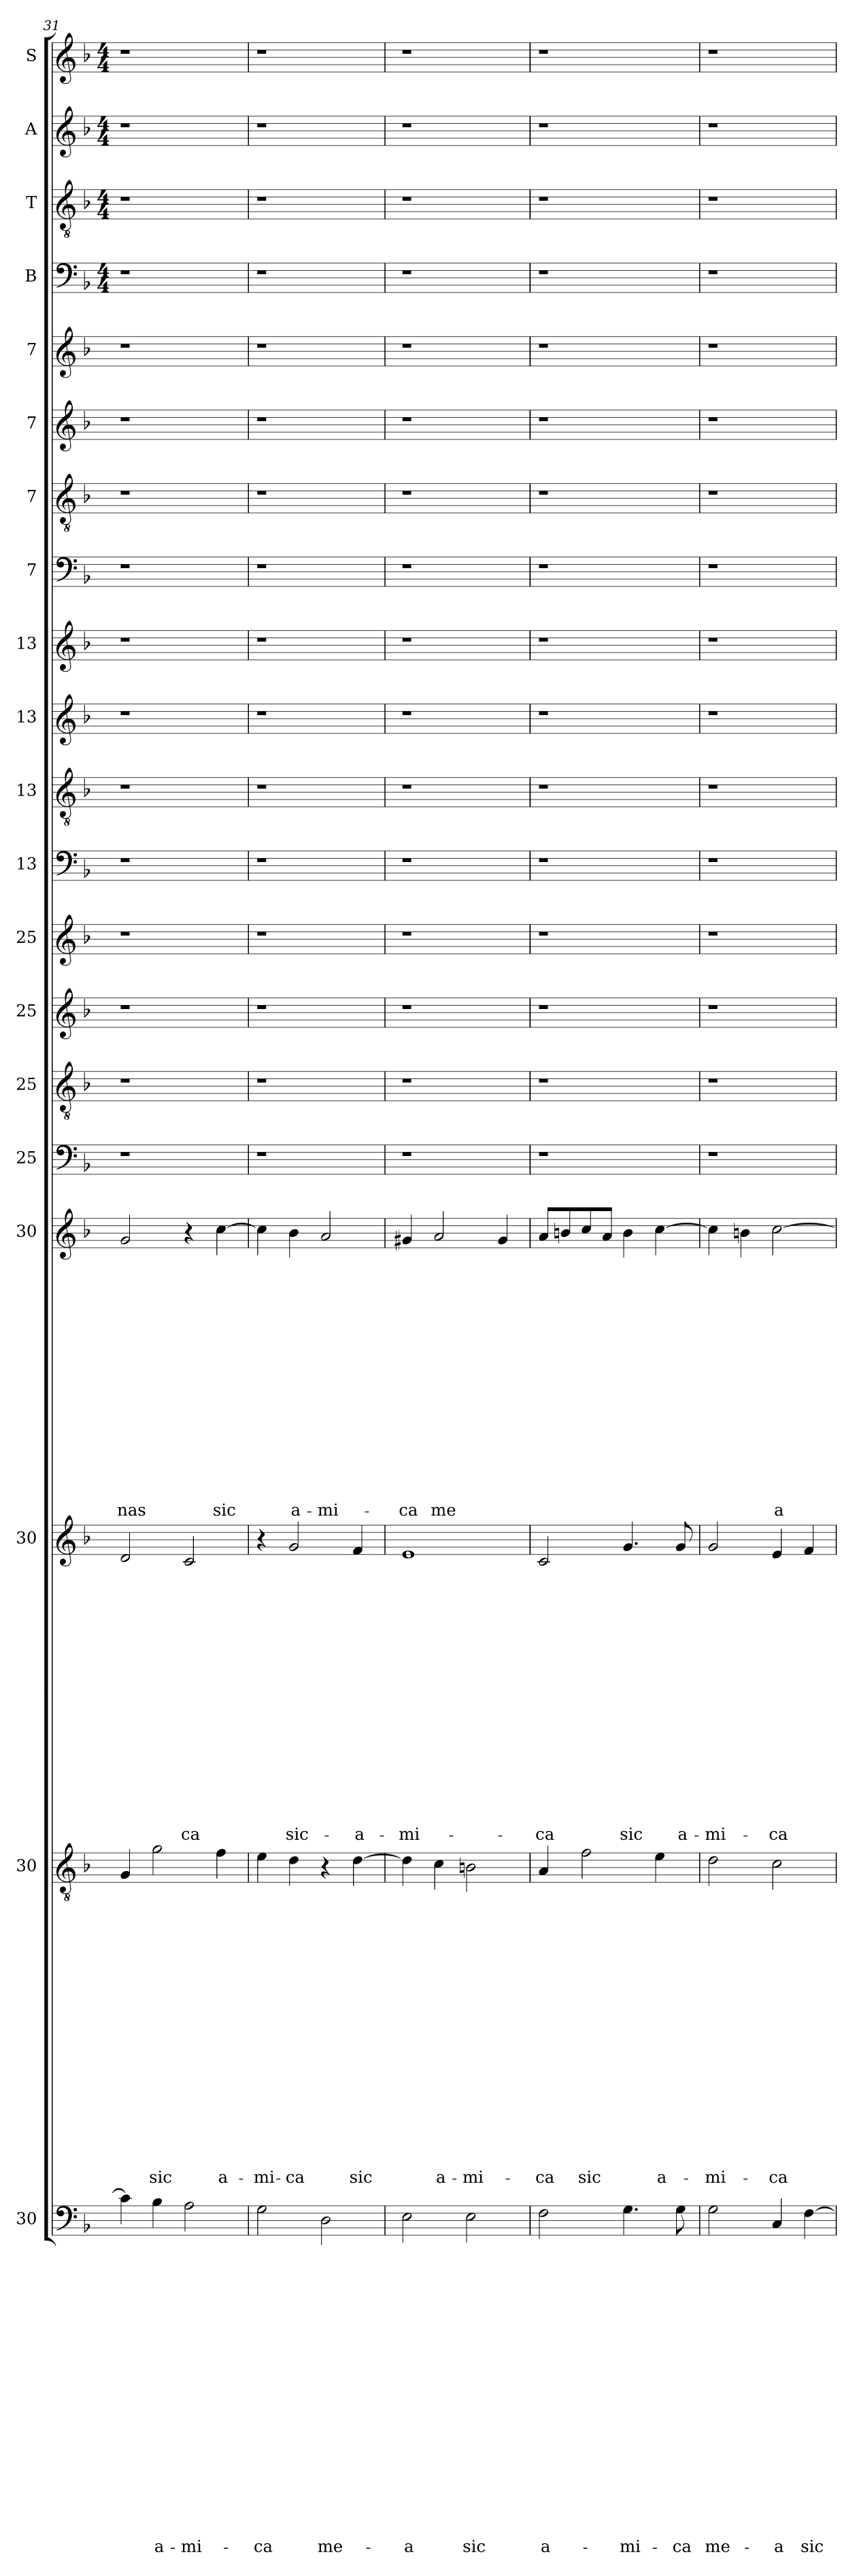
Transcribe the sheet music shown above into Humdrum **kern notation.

**kern	**text	**text	**text	**text	**text	**text	**text	**text	**text	**text	**text	**text	**text	**text	**text	**text	**text	**text	**text	**kern	**text	**text	**text	**text	**text	**text	**text	**text	**text	**text	**text	**text	**text	**text	**text	**text	**text	**text	**kern	**text	**text	**text	**text	**text	**text	**text	**text	**text	**text	**text	**text	**text	**text	**text	**text	**text	**kern	**text	**text	**text	**text	**text	**text	**text	**text	**text	**text	**text	**text	**text	**text	**text	**text	**kern	**kern	**kern	**kern	**kern	**kern	**kern	**kern	**kern	**kern	**kern	**kern	**kern	**kern	**kern	**kern
*part20	*part20	*part20	*part20	*part20	*part20	*part20	*part20	*part20	*part20	*part20	*part20	*part20	*part20	*part20	*part20	*part20	*part20	*part20	*part20	*part19	*part19	*part19	*part19	*part19	*part19	*part19	*part19	*part19	*part19	*part19	*part19	*part19	*part19	*part19	*part19	*part19	*part19	*part19	*part18	*part18	*part18	*part18	*part18	*part18	*part18	*part18	*part18	*part18	*part18	*part18	*part18	*part18	*part18	*part18	*part18	*part18	*part17	*part17	*part17	*part17	*part17	*part17	*part17	*part17	*part17	*part17	*part17	*part17	*part17	*part17	*part17	*part17	*part17	*part16	*part15	*part14	*part13	*part12	*part11	*part10	*part9	*part8	*part7	*part6	*part5	*part4	*part3	*part2	*part1
*staff20	*staff20	*staff20	*staff20	*staff20	*staff20	*staff20	*staff20	*staff20	*staff20	*staff20	*staff20	*staff20	*staff20	*staff20	*staff20	*staff20	*staff20	*staff20	*staff20	*staff19	*staff19	*staff19	*staff19	*staff19	*staff19	*staff19	*staff19	*staff19	*staff19	*staff19	*staff19	*staff19	*staff19	*staff19	*staff19	*staff19	*staff19	*staff19	*staff18	*staff18	*staff18	*staff18	*staff18	*staff18	*staff18	*staff18	*staff18	*staff18	*staff18	*staff18	*staff18	*staff18	*staff18	*staff18	*staff18	*staff18	*staff17	*staff17	*staff17	*staff17	*staff17	*staff17	*staff17	*staff17	*staff17	*staff17	*staff17	*staff17	*staff17	*staff17	*staff17	*staff17	*staff17	*staff16	*staff15	*staff14	*staff13	*staff12	*staff11	*staff10	*staff9	*staff8	*staff7	*staff6	*staff5	*staff4	*staff3	*staff2	*staff1
*I"30	*	*	*	*	*	*	*	*	*	*	*	*	*	*	*	*	*	*	*	*I"30	*	*	*	*	*	*	*	*	*	*	*	*	*	*	*	*	*	*	*I"30	*	*	*	*	*	*	*	*	*	*	*	*	*	*	*	*	*	*I"30	*	*	*	*	*	*	*	*	*	*	*	*	*	*	*	*	*I"25	*I"25	*I"25	*I"25	*I"13	*I"13	*I"13	*I"13	*I"7	*I"7	*I"7	*I"7	*I"B	*I"T	*I"A	*I"S
*clefF4	*	*	*	*	*	*	*	*	*	*	*	*	*	*	*	*	*	*	*	*clefGv2	*	*	*	*	*	*	*	*	*	*	*	*	*	*	*	*	*	*	*clefG2	*	*	*	*	*	*	*	*	*	*	*	*	*	*	*	*	*	*clefG2	*	*	*	*	*	*	*	*	*	*	*	*	*	*	*	*	*clefF4	*clefGv2	*clefG2	*clefG2	*clefF4	*clefGv2	*clefG2	*clefG2	*clefF4	*clefGv2	*clefG2	*clefG2	*clefF4	*clefGv2	*clefG2	*clefG2
*k[b-]	*	*	*	*	*	*	*	*	*	*	*	*	*	*	*	*	*	*	*	*k[b-]	*	*	*	*	*	*	*	*	*	*	*	*	*	*	*	*	*	*	*k[b-]	*	*	*	*	*	*	*	*	*	*	*	*	*	*	*	*	*	*k[b-]	*	*	*	*	*	*	*	*	*	*	*	*	*	*	*	*	*k[b-]	*k[b-]	*k[b-]	*k[b-]	*k[b-]	*k[b-]	*k[b-]	*k[b-]	*k[b-]	*k[b-]	*k[b-]	*k[b-]	*k[b-]	*k[b-]	*k[b-]	*k[b-]
*F:	*	*	*	*	*	*	*	*	*	*	*	*	*	*	*	*	*	*	*	*F:	*	*	*	*	*	*	*	*	*	*	*	*	*	*	*	*	*	*	*F:	*	*	*	*	*	*	*	*	*	*	*	*	*	*	*	*	*	*F:	*	*	*	*	*	*	*	*	*	*	*	*	*	*	*	*	*F:	*F:	*F:	*F:	*F:	*F:	*F:	*F:	*F:	*F:	*F:	*F:	*F:	*F:	*F:	*F:
*	*	*	*	*	*	*	*	*	*	*	*	*	*	*	*	*	*	*	*	*	*	*	*	*	*	*	*	*	*	*	*	*	*	*	*	*	*	*	*	*	*	*	*	*	*	*	*	*	*	*	*	*	*	*	*	*	*	*	*	*	*	*	*	*	*	*	*	*	*	*	*	*	*	*	*	*	*	*	*	*	*	*	*	*	*	*M4/4	*M4/4	*M4/4	*M4/4
=31	=31	=31	=31	=31	=31	=31	=31	=31	=31	=31	=31	=31	=31	=31	=31	=31	=31	=31	=31	=31	=31	=31	=31	=31	=31	=31	=31	=31	=31	=31	=31	=31	=31	=31	=31	=31	=31	=31	=31	=31	=31	=31	=31	=31	=31	=31	=31	=31	=31	=31	=31	=31	=31	=31	=31	=31	=31	=31	=31	=31	=31	=31	=31	=31	=31	=31	=31	=31	=31	=31	=31	=31	=31	=31	=31	=31	=31	=31	=31	=31	=31	=31	=31	=31	=31	=31	=31	=31	=31
!	!	!	!	!	!	!	!	!	!	!	!	!	!	!	!	!	!	!	!	!	!	!	!	!	!	!	!	!	!	!	!	!	!	!	!	!	!	!	!	!	!	!	!	!	!	!	!	!	!	!	!	!	!	!	!	!	!	!	!	!	!	!	!	!	!	!	!	!	!	!	!	!	!LO:LY:b	!	!	!	!	!	!	!	!	!	!	!	!	!	!	!	!
4c\]	.	.	.	.	.	.	.	.	.	.	.	.	.	.	.	.	.	.	.	4G/	.	.	.	.	.	.	.	.	.	.	.	.	.	.	.	.	.	.	2d/	.	.	.	.	.	.	.	.	.	.	.	.	.	.	.	.	.	2g/	.	.	.	.	.	.	.	.	.	.	.	.	.	.	.	nas	1r	1r	1r	1r	1r	1r	1r	1r	1r	1r	1r	1r	1r	1r	1r	1r
!	!	!	!	!	!	!	!	!	!	!	!	!	!	!	!	!	!	!	!LO:LY:b	!	!	!	!	!	!	!	!	!	!	!	!	!	!	!	!	!	!	!LO:LY:b	!	!	!	!	!	!	!	!	!	!	!	!	!	!	!	!	!	!	!	!	!	!	!	!	!	!	!	!	!	!	!	!	!	!	!	!	!	!	!	!	!	!	!	!	!	!	!	!	!	!	!
4B-\	.	.	.	.	.	.	.	.	.	.	.	.	.	.	.	.	.	.	a-	2g\	.	.	.	.	.	.	.	.	.	.	.	.	.	.	.	.	.	sic	.	.	.	.	.	.	.	.	.	.	.	.	.	.	.	.	.	.	.	.	.	.	.	.	.	.	.	.	.	.	.	.	.	.	.	.	.	.	.	.	.	.	.	.	.	.	.	.	.	.	.
!	!	!	!	!	!	!	!	!	!	!	!	!	!	!	!	!	!	!	!LO:LY:b	!	!	!	!	!	!	!	!	!	!	!	!	!	!	!	!	!	!	!	!	!	!	!	!	!	!	!	!	!	!	!	!	!	!	!	!	!LO:LY:b	!	!	!	!	!	!	!	!	!	!	!	!	!	!	!	!	!	!	!	!	!	!	!	!	!	!	!	!	!	!	!	!	!
2A\	.	.	.	.	.	.	.	.	.	.	.	.	.	.	.	.	.	.	-mi-	.	.	.	.	.	.	.	.	.	.	.	.	.	.	.	.	.	.	.	2c/	.	.	.	.	.	.	.	.	.	.	.	.	.	.	.	.	ca	4r	.	.	.	.	.	.	.	.	.	.	.	.	.	.	.	.	.	.	.	.	.	.	.	.	.	.	.	.	.	.	.	.
!	!	!	!	!	!	!	!	!	!	!	!	!	!	!	!	!	!	!	!	!	!	!	!	!	!	!	!	!	!	!	!	!	!	!	!	!	!	!LO:LY:b	!	!	!	!	!	!	!	!	!	!	!	!	!	!	!	!	!	!	!	!	!	!	!	!	!	!	!	!	!	!	!	!	!	!	!LO:LY:b	!	!	!	!	!	!	!	!	!	!	!	!	!	!	!	!
.	.	.	.	.	.	.	.	.	.	.	.	.	.	.	.	.	.	.	.	4f\	.	.	.	.	.	.	.	.	.	.	.	.	.	.	.	.	.	a-	.	.	.	.	.	.	.	.	.	.	.	.	.	.	.	.	.	.	[>4cc\	.	.	.	.	.	.	.	.	.	.	.	.	.	.	.	sic	.	.	.	.	.	.	.	.	.	.	.	.	.	.	.	.
=32	=32	=32	=32	=32	=32	=32	=32	=32	=32	=32	=32	=32	=32	=32	=32	=32	=32	=32	=32	=32	=32	=32	=32	=32	=32	=32	=32	=32	=32	=32	=32	=32	=32	=32	=32	=32	=32	=32	=32	=32	=32	=32	=32	=32	=32	=32	=32	=32	=32	=32	=32	=32	=32	=32	=32	=32	=32	=32	=32	=32	=32	=32	=32	=32	=32	=32	=32	=32	=32	=32	=32	=32	=32	=32	=32	=32	=32	=32	=32	=32	=32	=32	=32	=32	=32	=32	=32	=32	=32
!	!	!	!	!	!	!	!	!	!	!	!	!	!	!	!	!	!	!	!LO:LY:b	!	!	!	!	!	!	!	!	!	!	!	!	!	!	!	!	!	!	!LO:LY:b	!	!	!	!	!	!	!	!	!	!	!	!	!	!	!	!	!	!	!	!	!	!	!	!	!	!	!	!	!	!	!	!	!	!	!	!	!	!	!	!	!	!	!	!	!	!	!	!	!	!	!
2G\	.	.	.	.	.	.	.	.	.	.	.	.	.	.	.	.	.	.	-ca	4e\	.	.	.	.	.	.	.	.	.	.	.	.	.	.	.	.	.	-mi-	4r	.	.	.	.	.	.	.	.	.	.	.	.	.	.	.	.	.	4cc\]	.	.	.	.	.	.	.	.	.	.	.	.	.	.	.	.	1r	1r	1r	1r	1r	1r	1r	1r	1r	1r	1r	1r	1r	1r	1r	1r
!	!	!	!	!	!	!	!	!	!	!	!	!	!	!	!	!	!	!	!	!	!	!	!	!	!	!	!	!	!	!	!	!	!	!	!	!	!	!LO:LY:b	!	!	!	!	!	!	!	!	!	!	!	!	!	!	!	!	!	!LO:LY:b	!	!	!	!	!	!	!	!	!	!	!	!	!	!	!	!	!LO:LY:b	!	!	!	!	!	!	!	!	!	!	!	!	!	!	!	!
.	.	.	.	.	.	.	.	.	.	.	.	.	.	.	.	.	.	.	.	4d\	.	.	.	.	.	.	.	.	.	.	.	.	.	.	.	.	.	-ca	2g/	.	.	.	.	.	.	.	.	.	.	.	.	.	.	.	.	sic-	4b-\	.	.	.	.	.	.	.	.	.	.	.	.	.	.	.	a-	.	.	.	.	.	.	.	.	.	.	.	.	.	.	.	.
!	!	!	!	!	!	!	!	!	!	!	!	!	!	!	!	!	!	!	!LO:LY:b	!	!	!	!	!	!	!	!	!	!	!	!	!	!	!	!	!	!	!	!	!	!	!	!	!	!	!	!	!	!	!	!	!	!	!	!	!	!	!	!	!	!	!	!	!	!	!	!	!	!	!	!	!	!LO:LY:b	!	!	!	!	!	!	!	!	!	!	!	!	!	!	!	!
2D\	.	.	.	.	.	.	.	.	.	.	.	.	.	.	.	.	.	.	me-	4r	.	.	.	.	.	.	.	.	.	.	.	.	.	.	.	.	.	.	.	.	.	.	.	.	.	.	.	.	.	.	.	.	.	.	.	.	2a/	.	.	.	.	.	.	.	.	.	.	.	.	.	.	.	-mi-	.	.	.	.	.	.	.	.	.	.	.	.	.	.	.	.
!	!	!	!	!	!	!	!	!	!	!	!	!	!	!	!	!	!	!	!	!	!	!	!	!	!	!	!	!	!	!	!	!	!	!	!	!	!	!LO:LY:b	!	!	!	!	!	!	!	!	!	!	!	!	!	!	!	!	!	!LO:LY:b	!	!	!	!	!	!	!	!	!	!	!	!	!	!	!	!	!	!	!	!	!	!	!	!	!	!	!	!	!	!	!	!	!
.	.	.	.	.	.	.	.	.	.	.	.	.	.	.	.	.	.	.	.	[>4d\	.	.	.	.	.	.	.	.	.	.	.	.	.	.	.	.	.	sic	4f/	.	.	.	.	.	.	.	.	.	.	.	.	.	.	.	.	-a-	.	.	.	.	.	.	.	.	.	.	.	.	.	.	.	.	.	.	.	.	.	.	.	.	.	.	.	.	.	.	.	.	.
=33	=33	=33	=33	=33	=33	=33	=33	=33	=33	=33	=33	=33	=33	=33	=33	=33	=33	=33	=33	=33	=33	=33	=33	=33	=33	=33	=33	=33	=33	=33	=33	=33	=33	=33	=33	=33	=33	=33	=33	=33	=33	=33	=33	=33	=33	=33	=33	=33	=33	=33	=33	=33	=33	=33	=33	=33	=33	=33	=33	=33	=33	=33	=33	=33	=33	=33	=33	=33	=33	=33	=33	=33	=33	=33	=33	=33	=33	=33	=33	=33	=33	=33	=33	=33	=33	=33	=33	=33	=33
!	!	!	!	!	!	!	!	!	!	!	!	!	!	!	!	!	!	!	!LO:LY:b	!	!	!	!	!	!	!	!	!	!	!	!	!	!	!	!	!	!	!	!	!	!	!	!	!	!	!	!	!	!	!	!	!	!	!	!	!LO:LY:b	!	!	!	!	!	!	!	!	!	!	!	!	!	!	!	!	!LO:LY:b	!	!	!	!	!	!	!	!	!	!	!	!	!	!	!	!
2E\	.	.	.	.	.	.	.	.	.	.	.	.	.	.	.	.	.	.	-a	4d\]	.	.	.	.	.	.	.	.	.	.	.	.	.	.	.	.	.	.	1e	.	.	.	.	.	.	.	.	.	.	.	.	.	.	.	.	-mi-	4g#X/	.	.	.	.	.	.	.	.	.	.	.	.	.	.	.	-ca	1r	1r	1r	1r	1r	1r	1r	1r	1r	1r	1r	1r	1r	1r	1r	1r
!	!	!	!	!	!	!	!	!	!	!	!	!	!	!	!	!	!	!	!	!	!	!	!	!	!	!	!	!	!	!	!	!	!	!	!	!	!	!LO:LY:b	!	!	!	!	!	!	!	!	!	!	!	!	!	!	!	!	!	!	!	!	!	!	!	!	!	!	!	!	!	!	!	!	!	!	!LO:LY:b	!	!	!	!	!	!	!	!	!	!	!	!	!	!	!	!
.	.	.	.	.	.	.	.	.	.	.	.	.	.	.	.	.	.	.	.	4c\	.	.	.	.	.	.	.	.	.	.	.	.	.	.	.	.	.	a-	.	.	.	.	.	.	.	.	.	.	.	.	.	.	.	.	.	.	2a/	.	.	.	.	.	.	.	.	.	.	.	.	.	.	.	me	.	.	.	.	.	.	.	.	.	.	.	.	.	.	.	.
!	!	!	!	!	!	!	!	!	!	!	!	!	!	!	!	!	!	!	!LO:LY:b	!	!	!	!	!	!	!	!	!	!	!	!	!	!	!	!	!	!	!LO:LY:b	!	!	!	!	!	!	!	!	!	!	!	!	!	!	!	!	!	!	!	!	!	!	!	!	!	!	!	!	!	!	!	!	!	!	!	!	!	!	!	!	!	!	!	!	!	!	!	!	!	!	!
2E\	.	.	.	.	.	.	.	.	.	.	.	.	.	.	.	.	.	.	sic	2Bn\	.	.	.	.	.	.	.	.	.	.	.	.	.	.	.	.	.	-mi-	.	.	.	.	.	.	.	.	.	.	.	.	.	.	.	.	.	.	.	.	.	.	.	.	.	.	.	.	.	.	.	.	.	.	.	.	.	.	.	.	.	.	.	.	.	.	.	.	.	.	.
.	.	.	.	.	.	.	.	.	.	.	.	.	.	.	.	.	.	.	.	.	.	.	.	.	.	.	.	.	.	.	.	.	.	.	.	.	.	.	.	.	.	.	.	.	.	.	.	.	.	.	.	.	.	.	.	.	4g#/	.	.	.	.	.	.	.	.	.	.	.	.	.	.	.	.	.	.	.	.	.	.	.	.	.	.	.	.	.	.	.	.
=34	=34	=34	=34	=34	=34	=34	=34	=34	=34	=34	=34	=34	=34	=34	=34	=34	=34	=34	=34	=34	=34	=34	=34	=34	=34	=34	=34	=34	=34	=34	=34	=34	=34	=34	=34	=34	=34	=34	=34	=34	=34	=34	=34	=34	=34	=34	=34	=34	=34	=34	=34	=34	=34	=34	=34	=34	=34	=34	=34	=34	=34	=34	=34	=34	=34	=34	=34	=34	=34	=34	=34	=34	=34	=34	=34	=34	=34	=34	=34	=34	=34	=34	=34	=34	=34	=34	=34	=34	=34
!	!	!	!	!	!	!	!	!	!	!	!	!	!	!	!	!	!	!	!LO:LY:b	!	!	!	!	!	!	!	!	!	!	!	!	!	!	!	!	!	!	!LO:LY:b	!	!	!	!	!	!	!	!	!	!	!	!	!	!	!	!	!	!LO:LY:b	!	!	!	!	!	!	!	!	!	!	!	!	!	!	!	!	!	!	!	!	!	!	!	!	!	!	!	!	!	!	!	!	!
2F\	.	.	.	.	.	.	.	.	.	.	.	.	.	.	.	.	.	.	a-	4A/	.	.	.	.	.	.	.	.	.	.	.	.	.	.	.	.	.	-ca	2c/	.	.	.	.	.	.	.	.	.	.	.	.	.	.	.	.	-ca	8a/L	.	.	.	.	.	.	.	.	.	.	.	.	.	.	.	.	1r	1r	1r	1r	1r	1r	1r	1r	1r	1r	1r	1r	1r	1r	1r	1r
.	.	.	.	.	.	.	.	.	.	.	.	.	.	.	.	.	.	.	.	.	.	.	.	.	.	.	.	.	.	.	.	.	.	.	.	.	.	.	.	.	.	.	.	.	.	.	.	.	.	.	.	.	.	.	.	.	8bn/	.	.	.	.	.	.	.	.	.	.	.	.	.	.	.	.	.	.	.	.	.	.	.	.	.	.	.	.	.	.	.	.
!	!	!	!	!	!	!	!	!	!	!	!	!	!	!	!	!	!	!	!	!	!	!	!	!	!	!	!	!	!	!	!	!	!	!	!	!	!	!LO:LY:b	!	!	!	!	!	!	!	!	!	!	!	!	!	!	!	!	!	!	!	!	!	!	!	!	!	!	!	!	!	!	!	!	!	!	!	!	!	!	!	!	!	!	!	!	!	!	!	!	!	!	!
.	.	.	.	.	.	.	.	.	.	.	.	.	.	.	.	.	.	.	.	2f\	.	.	.	.	.	.	.	.	.	.	.	.	.	.	.	.	.	sic	.	.	.	.	.	.	.	.	.	.	.	.	.	.	.	.	.	.	8cc/	.	.	.	.	.	.	.	.	.	.	.	.	.	.	.	.	.	.	.	.	.	.	.	.	.	.	.	.	.	.	.	.
.	.	.	.	.	.	.	.	.	.	.	.	.	.	.	.	.	.	.	.	.	.	.	.	.	.	.	.	.	.	.	.	.	.	.	.	.	.	.	.	.	.	.	.	.	.	.	.	.	.	.	.	.	.	.	.	.	8a/J	.	.	.	.	.	.	.	.	.	.	.	.	.	.	.	.	.	.	.	.	.	.	.	.	.	.	.	.	.	.	.	.
!	!	!	!	!	!	!	!	!	!	!	!	!	!	!	!	!	!	!	!LO:LY:b	!	!	!	!	!	!	!	!	!	!	!	!	!	!	!	!	!	!	!	!	!	!	!	!	!	!	!	!	!	!	!	!	!	!	!	!	!LO:LY:b	!	!	!	!	!	!	!	!	!	!	!	!	!	!	!	!	!	!	!	!	!	!	!	!	!	!	!	!	!	!	!	!	!
4.G\	.	.	.	.	.	.	.	.	.	.	.	.	.	.	.	.	.	.	-mi-	.	.	.	.	.	.	.	.	.	.	.	.	.	.	.	.	.	.	.	4.g/	.	.	.	.	.	.	.	.	.	.	.	.	.	.	.	.	sic	4b\	.	.	.	.	.	.	.	.	.	.	.	.	.	.	.	.	.	.	.	.	.	.	.	.	.	.	.	.	.	.	.	.
!	!	!	!	!	!	!	!	!	!	!	!	!	!	!	!	!	!	!	!	!	!	!	!	!	!	!	!	!	!	!	!	!	!	!	!	!	!	!LO:LY:b	!	!	!	!	!	!	!	!	!	!	!	!	!	!	!	!	!	!	!	!	!	!	!	!	!	!	!	!	!	!	!	!	!	!	!	!	!	!	!	!	!	!	!	!	!	!	!	!	!	!	!
.	.	.	.	.	.	.	.	.	.	.	.	.	.	.	.	.	.	.	.	4e\	.	.	.	.	.	.	.	.	.	.	.	.	.	.	.	.	.	a-	.	.	.	.	.	.	.	.	.	.	.	.	.	.	.	.	.	.	[>4cc\	.	.	.	.	.	.	.	.	.	.	.	.	.	.	.	.	.	.	.	.	.	.	.	.	.	.	.	.	.	.	.	.
!	!	!	!	!	!	!	!	!	!	!	!	!	!	!	!	!	!	!	!LO:LY:b	!	!	!	!	!	!	!	!	!	!	!	!	!	!	!	!	!	!	!	!	!	!	!	!	!	!	!	!	!	!	!	!	!	!	!	!	!LO:LY:b	!	!	!	!	!	!	!	!	!	!	!	!	!	!	!	!	!	!	!	!	!	!	!	!	!	!	!	!	!	!	!	!	!
8G\	.	.	.	.	.	.	.	.	.	.	.	.	.	.	.	.	.	.	-ca	.	.	.	.	.	.	.	.	.	.	.	.	.	.	.	.	.	.	.	8g/	.	.	.	.	.	.	.	.	.	.	.	.	.	.	.	.	a-	.	.	.	.	.	.	.	.	.	.	.	.	.	.	.	.	.	.	.	.	.	.	.	.	.	.	.	.	.	.	.	.	.
=35	=35	=35	=35	=35	=35	=35	=35	=35	=35	=35	=35	=35	=35	=35	=35	=35	=35	=35	=35	=35	=35	=35	=35	=35	=35	=35	=35	=35	=35	=35	=35	=35	=35	=35	=35	=35	=35	=35	=35	=35	=35	=35	=35	=35	=35	=35	=35	=35	=35	=35	=35	=35	=35	=35	=35	=35	=35	=35	=35	=35	=35	=35	=35	=35	=35	=35	=35	=35	=35	=35	=35	=35	=35	=35	=35	=35	=35	=35	=35	=35	=35	=35	=35	=35	=35	=35	=35	=35	=35
!	!	!	!	!	!	!	!	!	!	!	!	!	!	!	!	!	!	!	!LO:LY:b	!	!	!	!	!	!	!	!	!	!	!	!	!	!	!	!	!	!	!LO:LY:b	!	!	!	!	!	!	!	!	!	!	!	!	!	!	!	!	!	!LO:LY:b	!	!	!	!	!	!	!	!	!	!	!	!	!	!	!	!	!	!	!	!	!	!	!	!	!	!	!	!	!	!	!	!	!
2G\	.	.	.	.	.	.	.	.	.	.	.	.	.	.	.	.	.	.	me-	2d\	.	.	.	.	.	.	.	.	.	.	.	.	.	.	.	.	.	-mi-	2g/	.	.	.	.	.	.	.	.	.	.	.	.	.	.	.	.	-mi-	4cc\]	.	.	.	.	.	.	.	.	.	.	.	.	.	.	.	.	1r	1r	1r	1r	1r	1r	1r	1r	1r	1r	1r	1r	1r	1r	1r	1r
.	.	.	.	.	.	.	.	.	.	.	.	.	.	.	.	.	.	.	.	.	.	.	.	.	.	.	.	.	.	.	.	.	.	.	.	.	.	.	.	.	.	.	.	.	.	.	.	.	.	.	.	.	.	.	.	.	4bn\	.	.	.	.	.	.	.	.	.	.	.	.	.	.	.	.	.	.	.	.	.	.	.	.	.	.	.	.	.	.	.	.
!	!	!	!	!	!	!	!	!	!	!	!	!	!	!	!	!	!	!	!LO:LY:b	!	!	!	!	!	!	!	!	!	!	!	!	!	!	!	!	!	!	!LO:LY:b	!	!	!	!	!	!	!	!	!	!	!	!	!	!	!	!	!	!LO:LY:b	!	!	!	!	!	!	!	!	!	!	!	!	!	!	!	!	!LO:LY:b:rj	!	!	!	!	!	!	!	!	!	!	!	!	!	!	!	!
4C/	.	.	.	.	.	.	.	.	.	.	.	.	.	.	.	.	.	.	-a	2c\	.	.	.	.	.	.	.	.	.	.	.	.	.	.	.	.	.	-ca	4e/	.	.	.	.	.	.	.	.	.	.	.	.	.	.	.	.	-ca	[>2cc\	.	.	.	.	.	.	.	.	.	.	.	.	.	.	.	a	.	.	.	.	.	.	.	.	.	.	.	.	.	.	.	.
!	!	!	!	!	!	!	!	!	!	!	!	!	!	!	!	!	!	!	!LO:LY:b	!	!	!	!	!	!	!	!	!	!	!	!	!	!	!	!	!	!	!	!	!	!	!	!	!	!	!	!	!	!	!	!	!	!	!	!	!	!	!	!	!	!	!	!	!	!	!	!	!	!	!	!	!	!	!	!	!	!	!	!	!	!	!	!	!	!	!	!	!	!
[>4F\	.	.	.	.	.	.	.	.	.	.	.	.	.	.	.	.	.	.	sic	.	.	.	.	.	.	.	.	.	.	.	.	.	.	.	.	.	.	.	4f/	.	.	.	.	.	.	.	.	.	.	.	.	.	.	.	.	.	.	.	.	.	.	.	.	.	.	.	.	.	.	.	.	.	.	.	.	.	.	.	.	.	.	.	.	.	.	.	.	.	.
=	=	=	=	=	=	=	=	=	=	=	=	=	=	=	=	=	=	=	=	=	=	=	=	=	=	=	=	=	=	=	=	=	=	=	=	=	=	=	=	=	=	=	=	=	=	=	=	=	=	=	=	=	=	=	=	=	=	=	=	=	=	=	=	=	=	=	=	=	=	=	=	=	=	=	=	=	=	=	=	=	=	=	=	=	=	=	=	=	=
*-	*-	*-	*-	*-	*-	*-	*-	*-	*-	*-	*-	*-	*-	*-	*-	*-	*-	*-	*-	*-	*-	*-	*-	*-	*-	*-	*-	*-	*-	*-	*-	*-	*-	*-	*-	*-	*-	*-	*-	*-	*-	*-	*-	*-	*-	*-	*-	*-	*-	*-	*-	*-	*-	*-	*-	*-	*-	*-	*-	*-	*-	*-	*-	*-	*-	*-	*-	*-	*-	*-	*-	*-	*-	*-	*-	*-	*-	*-	*-	*-	*-	*-	*-	*-	*-	*-	*-	*-	*-
